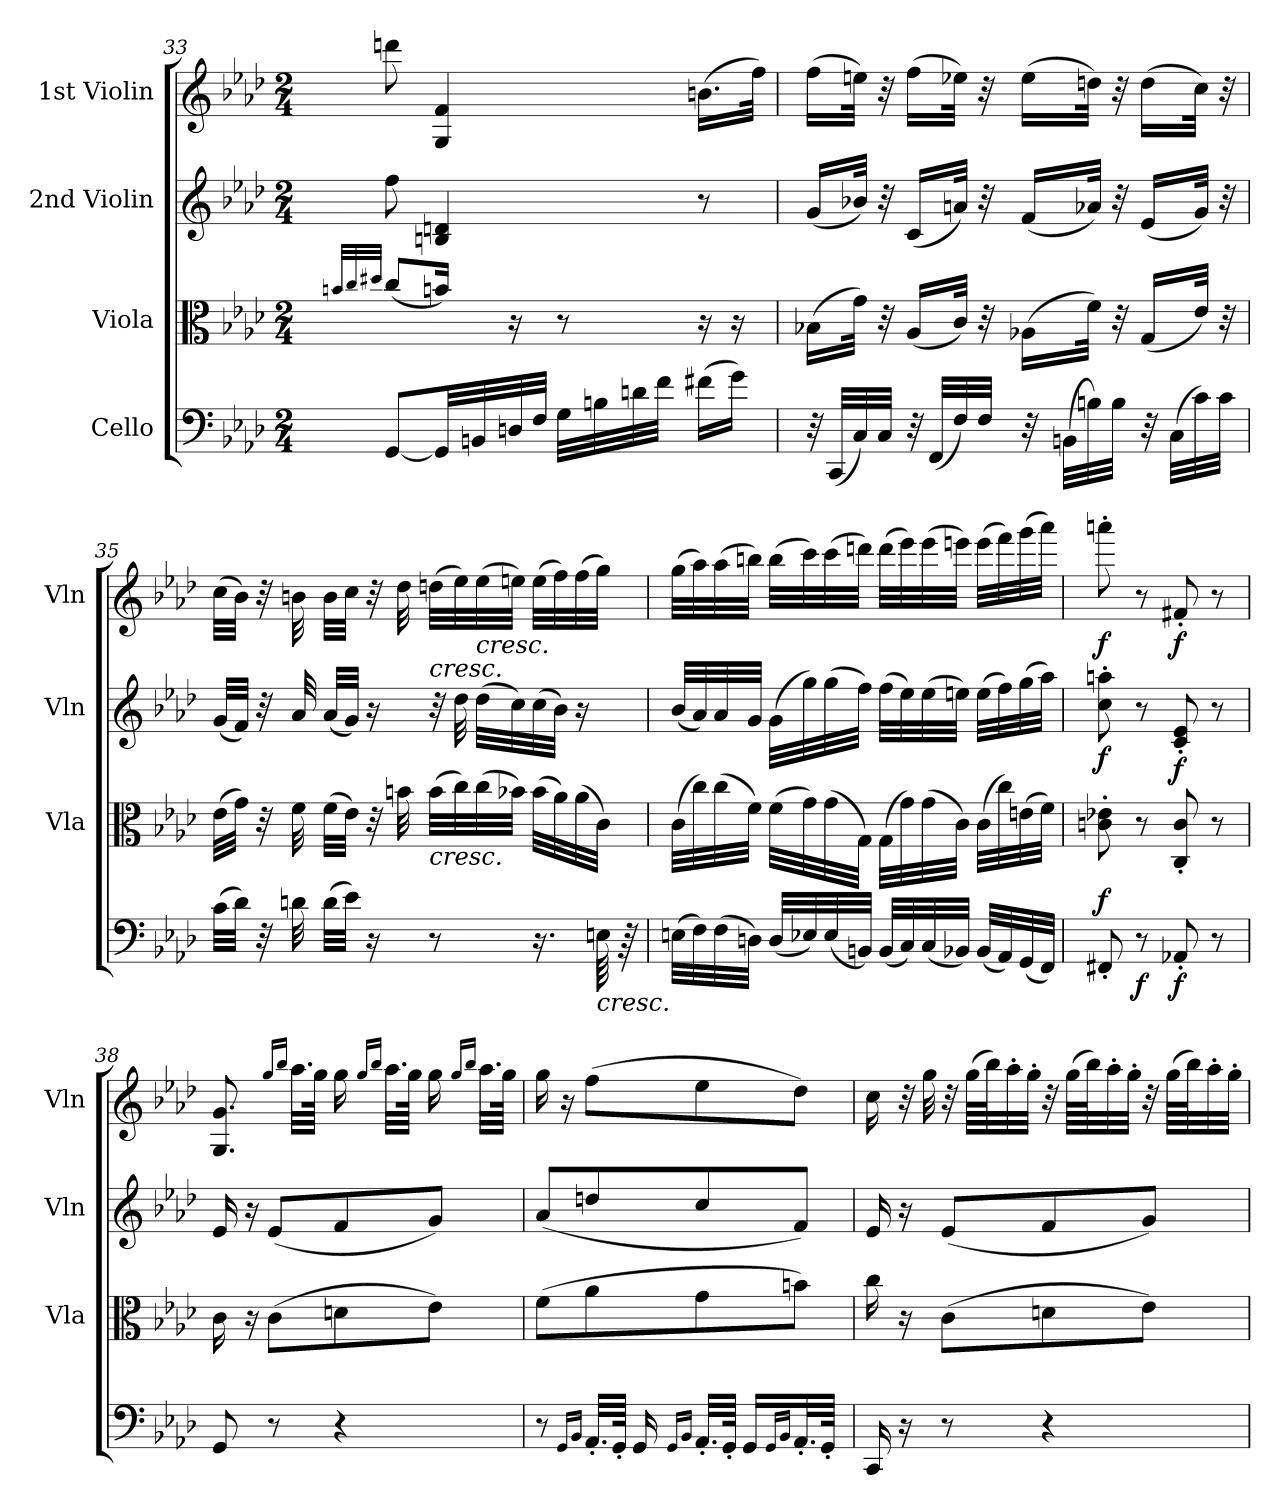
**kern	**dynam	**kern	**dynam	**kern	**dynam	**kern	**dynam
*part4	*part4	*part3	*part3	*part2	*part2	*part1	*part1
*staff4	*staff4	*staff3	*staff3	*staff2	*staff2	*staff1	*staff1
*I"Cello	*	*I"Viola	*	*I"2nd Violin	*	*I"1st Violin	*
*	*	*I'Vla	*	*I'Vln	*	*I'Vln	*
*clefF4	*	*clefC3	*	*clefG2	*	*clefG2	*
*k[b-e-a-d-]	*	*k[b-e-a-d-]	*	*k[b-e-a-d-]	*	*k[b-e-a-d-]	*
*f:	*	*f:	*	*f:	*	*f:	*
*M2/4	*	*M2/4	*	*M2/4	*	*M2/4	*
=33	=33	=33	=33	=33	=33	=33	=33
.	.	32qbn/LLL	.	.	.	.	.
.	.	32qcc/	.	.	.	.	.
.	.	32qdd#X/JJJ	.	.	.	.	.
[8GG/L	.	(8cc/L	.	8ff\	.	8dddn\	.
32GG/LL]	.	16bn/Jk)	.	4Bn/ 4dn/	.	4G/ 4f/	.
32BBn/	.	.	.	.	.	.	.
32Dn/	.	16r	.	.	.	.	.
32F/JJJ	.	.	.	.	.	.	.
32G\LLL	.	8r	.	.	.	.	.
32Bn\	.	.	.	.	.	.	.
32dn\	.	.	.	.	.	.	.
32f\JJJ	.	.	.	.	.	.	.
(16f#X\LL	.	16r	.	8r	.	(16.bn\LL	.
16g\JJ)	.	16r	.	.	.	.	.
.	.	.	.	.	.	32ff\JJk)	.
=34	=34	=34	=34	=34	=34	=34	=34
32r	.	(16B-X\LL	.	(16g/LL	.	(16ff\LL	.
(32CC/LLL	.	.	.	.	.	.	.
32C/)	.	32g\JJk)	.	32b-X/JJk)	.	32een\JJk)	.
32C/JJJ	.	32r	.	32r	.	32r	.
32r	.	(16A-/LL	.	(16c/LL	.	(16ff\LL	.
(32FF/LLL	.	.	.	.	.	.	.
32F/)	.	32c/JJk)	.	32an/JJk)	.	32ee-X\JJk)	.
32F/JJJ	.	32r	.	32r	.	32r	.
32r	.	(16A-X\LL	.	(16f/LL	.	(16ee-\LL	.
(32BBn\LLL	.	.	.	.	.	.	.
32Bn\)	.	32f\JJk)	.	32a-X/JJk)	.	32ddn\JJk)	.
32B\JJJ	.	32r	.	32r	.	32r	.
32r	.	(16G/LL	.	(16e-/LL	.	(16dd\LL	.
(32C\LLL	.	.	.	.	.	.	.
32c\)	.	32e-/JJk)	.	32g/JJk)	.	32cc\JJk)	.
32c\JJJ	.	32r	.	32r	.	32r	.
=35	=35	=35	=35	=35	=35	=35	=35
(32c\LLL	.	(32e-\LLL	.	(32g/LLL	.	(32cc\LLL	.
32d-\JJJ)	.	32g\JJJ)	.	32f/JJJ)	.	32b-\JJJ)	.
32r	.	32r	.	32r	.	32r	.
32dn\	.	32f\	.	32a-/	.	32bn\	.
(32d\LLL	.	(32f\LLL	.	(32a-/LLL	.	32b\LLL	.
32e-\JJJ)	.	32e-\JJJ)	.	32g/JJJ)	.	32cc\JJJ	.
16r	.	32r	.	16r	.	32r	.
.	.	32bn\	.	.	.	32dd-\	.
!	!	!	!	!LO:TX:a:i:t=cresc.	!	!	!
!	!	!LO:TX:b:i:t=cresc.	!	!	!	!	!
8r	.	(32b\LLL	.	32r	.	(32ddn\LLL	.
.	.	32cc\)	.	32dd-\	.	32ee-\)	.
!	!	!	!	!LO:TX:a:i:t=cresc.	!	!	!
.	.	(32cc\	.	(32dd-\LLL	.	(32ee-\	.
.	.	32b-X\JJJ)	.	32cc\)	.	32een\JJJ)	.
16.r	.	(32b-\LLL	.	(32cc\	.	(32ee\LLL	.
.	.	32a-\)	.	32b-\JJJ)	.	32ff\)	.
.	.	(32a-\	.	16r	.	(32ff\	.
!LO:TX:b:i:t=cresc.	!	!	!	!	!	!	!
64En\	.	32c\JJJ)	.	.	.	32gg\JJJ)	.
64r	.	.	.	.	.	.	.
!!LO:LB:g=z
=36	=36	=36	=36	=36	=36	=36	=36
(32En\LLL	.	(32c\LLL	.	(32b-/LLL	.	(32gg\LLL	.
32F\)	.	32cc\)	.	32a-/)	.	32aa-\)	.
(32F\	.	(32cc\	.	32a-/	.	(32aa-\	.
32Dn\JJJ)	.	32f\JJJ)	.	32g/JJJ	.	32bbn\JJJ)	.
(32D/LLL	.	(32f\LLL	.	(32g\LLL	.	(32bb\LLL	.
32E-X/)	.	32g\)	.	32gg\)	.	32ccc\)	.
(32E-/	.	(32g\	.	(32gg\	.	(32ccc\	.
32BBn/JJJ)	.	32G\JJJ)	.	32ff\JJJ)	.	32dddn\JJJ)	.
(32BB/LLL	.	(32G\LLL	.	(32ff\LLL	.	(32ddd\LLL	.
32C/)	.	32g\)	.	32ee-\)	.	32eee-\)	.
(32C/	.	(32g\	.	(32ee-\	.	(32eee-\	.
32BB-X/JJJ)	.	32c\JJJ)	.	32een\JJJ)	.	32eeen\JJJ)	.
(32BB-/LLL	.	(32c\LLL	.	(32ee\LLL	.	(32eee\LLL	.
32AA-/)	.	32cc\)	.	32ff\)	.	32fff\)	.
(32GG/	.	(32en\	.	(32gg\	.	(32ggg\	.
32FF/JJJ)	.	32f\JJJ)	.	32aa-\JJJ)	.	32aaa-\JJJ)	.
=37	=37	=37	=37	=37	=37	=37	=37
!	!LO:DY:a	!	!	!	!LO:DY:b	!	!LO:DY:b
8FF#X'/	f	8cn'\ 8e-X'\	.	8cc'\ 8aan'\	f	8aaan'\	f
!	!LO:DY:b	!	!	!	!	!	!
8r	f	8r	.	8r	.	8r	.
!	!LO:DY:b	!	!LO:DY:a	!	!	!	!LO:DY:b
8AA-X'/	f	8C'/ 8c'/	f	8c'/ 8e-'/	.	8f#X'/	f
8r	.	8r	.	8r	.	8r	.
=38	=38	=38	=38	=38	=38	=38	=38
8GG/	.	16c\	.	16e-/	.	8.G/ 8.g/	.
.	.	16r	.	16r	.	.	.
8r	.	(8c\L	.	(8e-/L	.	.	.
.	.	.	.	.	.	16qgg/LL	.
.	.	.	.	.	.	16qbb-/JJ	.
.	.	.	.	.	.	32.aa-\LLL	.
.	.	.	.	.	.	64gg\JJJk	.
4r	.	8dn\	.	8f/	.	16gg\	.
.	.	.	.	.	.	16qgg/LL	.
.	.	.	.	.	.	16qbb-/JJ	.
.	.	.	.	.	.	32.aa-\LLL	.
.	.	.	.	.	.	64gg\JJJk	.
.	.	8e-\J)	.	8g/J)	.	16gg\	.
.	.	.	.	.	.	16qgg/LL	.
.	.	.	.	.	.	16qbb-/JJ	.
.	.	.	.	.	.	32.aa-\LLL	.
.	.	.	.	.	.	64gg\JJJk	.
=39	=39	=39	=39	=39	=39	=39	=39
8r	.	(8f\L	.	(8a-/L	.	16gg\	.
.	.	.	.	.	.	16r	.
16qGG/LL	.	.	.	.	.	.	.
16qBB-/JJ	.	.	.	.	.	.	.
32.AA-'/LLL	.	8a-\	.	8ddn/	.	(8ff\L	.
64GG'/JJJk	.	.	.	.	.	.	.
16GG/	.	.	.	.	.	.	.
16qGG/LL	.	.	.	.	.	.	.
16qBB-/JJ	.	.	.	.	.	.	.
32.AA-'/LLL	.	8g\	.	8cc/	.	8ee-\	.
64GG'/JJJk	.	.	.	.	.	.	.
16GG/LL	.	.	.	.	.	.	.
16qGG/LL	.	.	.	.	.	.	.
16qBB-/JJ	.	.	.	.	.	.	.
32.AA-'/L	.	8bn\J)	.	8f/J)	.	8dd-\J)	.
64GG'/JJJk	.	.	.	.	.	.	.
16ryy	.	.	.	.	.	.	.
=40	=40	=40	=40	=40	=40	=40	=40
16CC/	.	16cc\	.	16e-/	.	16cc\	.
16r	.	16r	.	16r	.	32r	.
.	.	.	.	.	.	32gg\	.
8r	.	(8c\L	.	(8e-/L	.	32r	.
.	.	.	.	.	.	(64gg\LLLL	.
.	.	.	.	.	.	64bb-\J)	.
.	.	.	.	.	.	32aa-'\	.
.	.	.	.	.	.	32gg'\JJJ	.
4r	.	8dn\	.	8f/	.	32r	.
.	.	.	.	.	.	(64gg\LLLL	.
.	.	.	.	.	.	64bb-\J)	.
.	.	.	.	.	.	32aa-'\	.
.	.	.	.	.	.	32gg'\JJJ	.
.	.	8e-\J)	.	8g/J)	.	32r	.
.	.	.	.	.	.	(64gg\LLLL	.
.	.	.	.	.	.	64bb-\J)	.
.	.	.	.	.	.	32aa-'\	.
.	.	.	.	.	.	32gg'\JJJ	.
=	=	=	=	=	=	=	=
*-	*-	*-	*-	*-	*-	*-	*-
